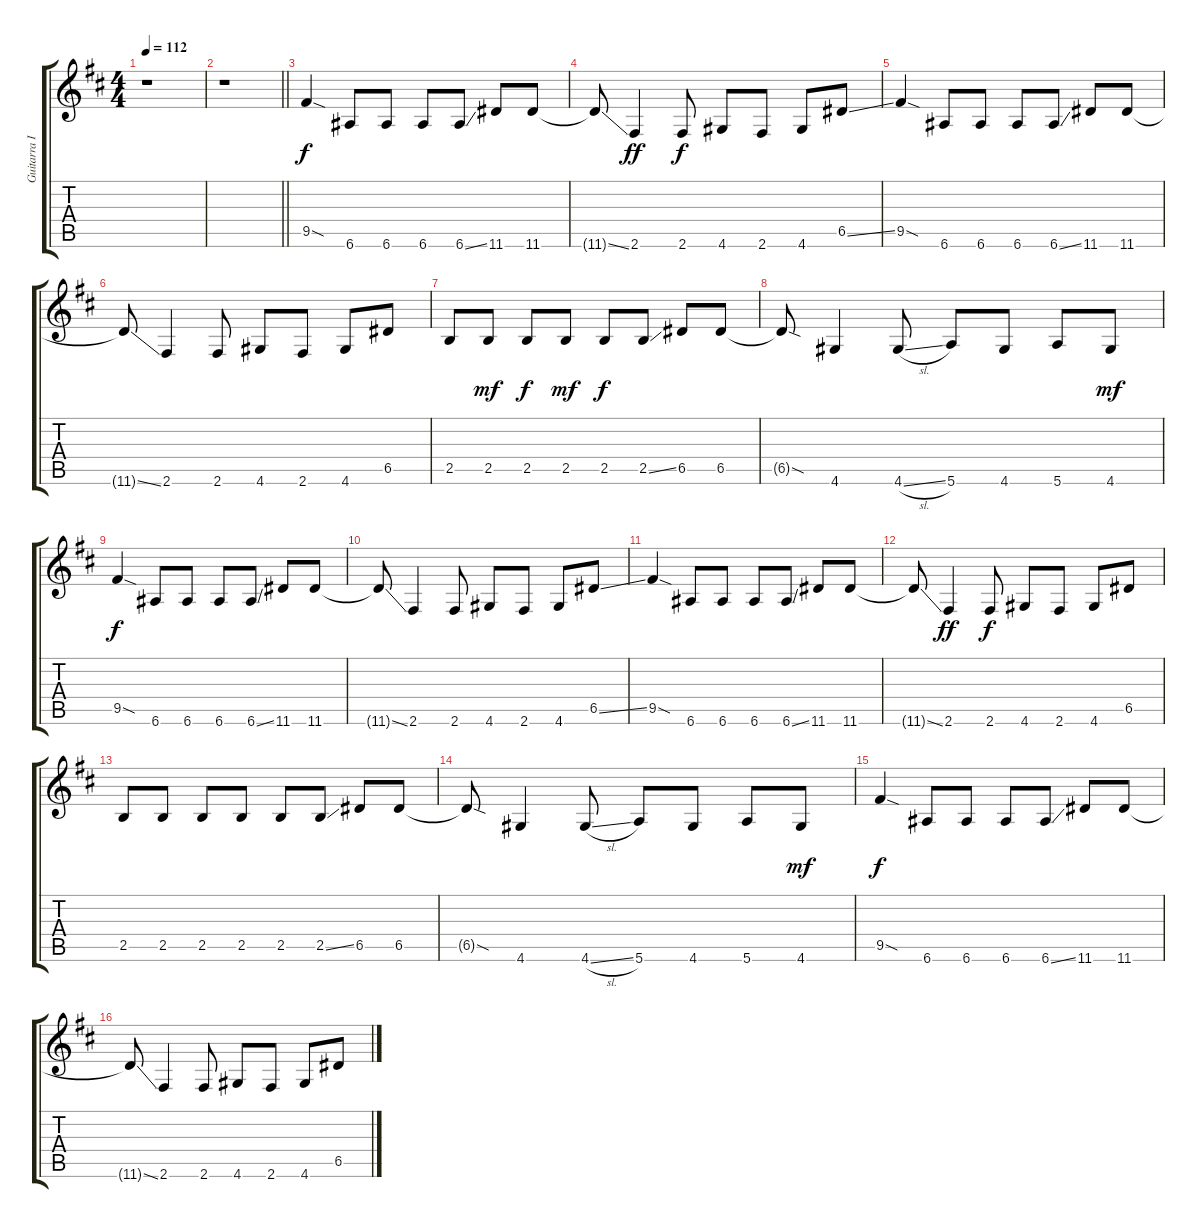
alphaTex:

\track ("Guitarra II" "Guitarra I") {instrument acousticguitarsteel}
\staff {score tabs}
\tuning (E4 B3 G3 D3 A2 E2) {hide}
\ts (4 4)
\tempo 112
\clef g2
\ks d
r.1{dy f} |
\barLineRight lightlight
r.1 |
9.5{sod}.4{volume 16 instrument synthbass2} 6.6.8 6.6.8 6.6.8 6.6{ss}.8 11.6.8 11.6.8 |
11.6{ss t}.8 2.6.4{dy ff} 2.6.8{dy f} 4.6.8 2.6.8 4.6.8 6.5{ss}.8 |
9.5{sod}.4 6.6.8 6.6.8 6.6.8 6.6{ss}.8 11.6.8 11.6.8 |
11.6{ss t}.8 2.6.4 2.6.8 4.6.8 2.6.8 4.6.8 6.5.8 |
2.5.8 2.5.8{dy mf} 2.5.8{dy f} 2.5.8{dy mf} 2.5.8{dy f} 2.5{ss}.8 6.5.8 6.5.8 |
6.5{sod t}.8 4.6.4 4.6{sl}.8 5.6.8 4.6.8 5.6.8 4.6.8{dy mf} |
9.5{sod}.4{dy f} 6.6.8 6.6.8 6.6.8 6.6{ss}.8 11.6.8 11.6.8 |
11.6{ss t}.8 2.6.4 2.6.8 4.6.8 2.6.8 4.6.8 6.5{ss}.8 |
9.5{sod}.4 6.6.8 6.6.8 6.6.8 6.6{ss}.8 11.6.8 11.6.8 |
11.6{ss t}.8 2.6.4{dy ff} 2.6.8{dy f} 4.6.8 2.6.8 4.6.8 6.5.8 |
2.5.8 2.5.8 2.5.8 2.5.8 2.5.8 2.5{ss}.8 6.5.8 6.5.8 |
6.5{sod t}.8 4.6.4 4.6{sl}.8 5.6.8 4.6.8 5.6.8 4.6.8{dy mf} |
9.5{sod}.4{dy f} 6.6.8 6.6.8 6.6.8 6.6{ss}.8 11.6.8 11.6.8 |
11.6{ss t}.8 2.6.4 2.6.8 4.6.8 2.6.8 4.6.8 6.5{ss}.8
